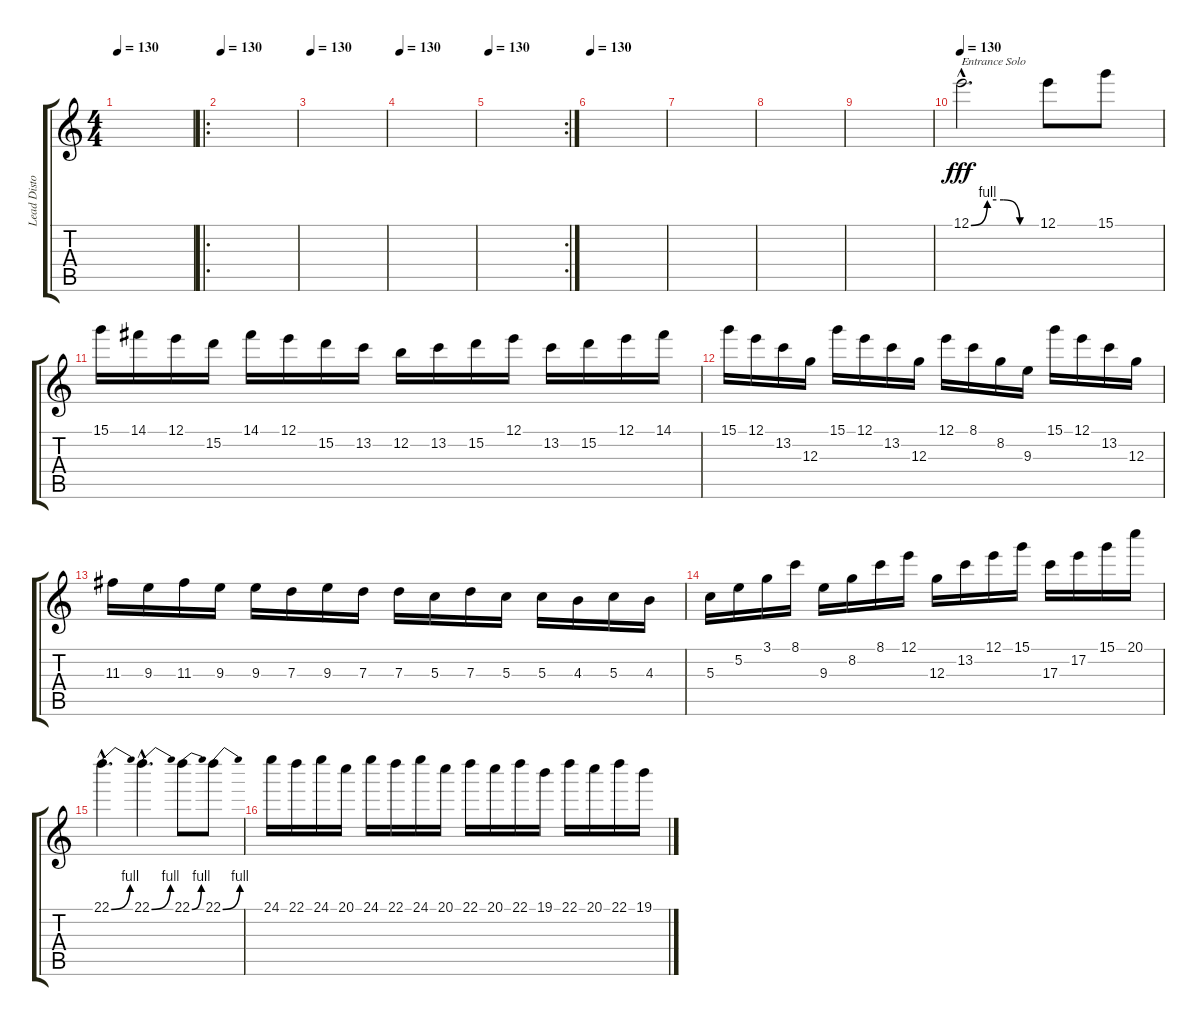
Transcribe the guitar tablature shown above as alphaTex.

\track ("Lead Distortion Guitar" "Lead Disto") {instrument distortionguitar}
\staff {score tabs}
\tuning (E4 B3 G3 D3 A2 E2) {hide}
\ts (4 4)
\tempo 130
\clef g2
\ks c
|
\ro
\tempo 130
|
\tempo 130
|
\tempo 130
|
\rc 2
\tempo 130
|
\tempo 130
|
|
|
|
\tempo 130
12.1{be (custom 0 0 15 4 30 4 45 0 60 0) hac}.2{d txt "Entrance Solo" dy fff volume 16} 12.1.8 15.1.8 |
15.1.16 14.1.16 12.1.16 15.2.16 14.1.16 12.1.16 15.2.16 13.2.16 12.2.16 13.2.16 15.2.16 12.1.16 13.2.16 15.2.16 12.1.16 14.1.16 |
15.1.16 12.1.16 13.2.16 12.3.16 15.1.16 12.1.16 13.2.16 12.3.16 12.1.16 8.1.16 8.2.16 9.3.16 15.1.16 12.1.16 13.2.16 12.3.16 |
11.3.16 9.3.16 11.3.16 9.3.16 9.3.16 7.3.16 9.3.16 7.3.16 7.3.16 5.3.16 7.3.16 5.3.16 5.3.16 4.3.16 5.3.16 4.3.16 |
5.3.16 5.2.16 3.1.16 8.1.16 9.3.16 8.2.16 8.1.16 12.1.16 12.3.16 13.2.16 12.1.16 15.1.16 17.3.16 17.2.16 15.1.16 20.1.16 |
22.1{be (bend 0 0 60 4) hac}.4{d} 22.1{be (bend 0 0 60 4) hac}.4{d} 22.1{be (bend 0 0 60 4)}.8 22.1{be (bend 0 0 60 4)}.8 |
24.1.16 22.1.16 24.1.16 20.1.16 24.1.16 22.1.16 24.1.16 20.1.16 22.1.16 20.1.16 22.1.16 19.1.16 22.1.16 20.1.16 22.1.16 19.1.16
